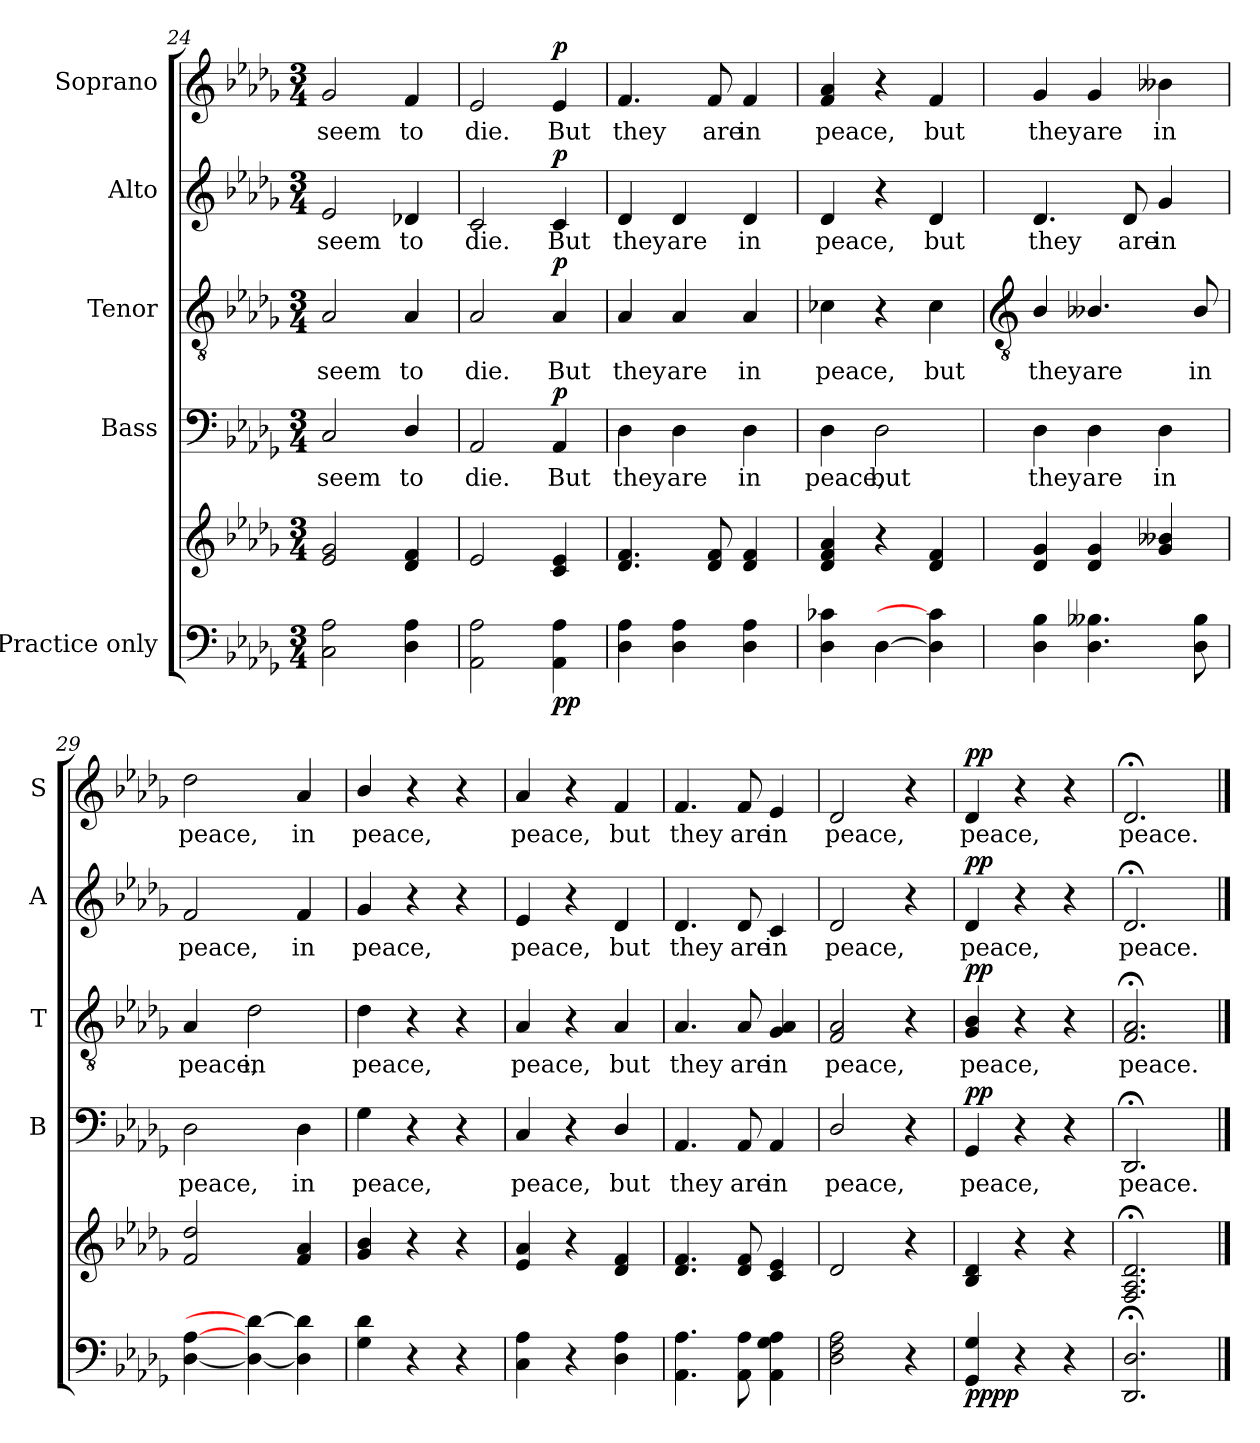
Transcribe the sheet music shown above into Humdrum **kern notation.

**kern	**kern	**dynam	**kern	**text	**dynam	**kern	**text	**dynam	**kern	**text	**dynam	**kern	**text	**dynam
*part5	*part5	*part5	*part4	*part4	*part4	*part3	*part3	*part3	*part2	*part2	*part2	*part1	*part1	*part1
*staff6	*staff5	*staff5/6	*staff4	*staff4	*staff4	*staff3	*staff3	*staff3	*staff2	*staff2	*staff2	*staff1	*staff1	*staff1
*I"Practice only	*	*	*I"Bass	*	*	*I"Tenor	*	*	*I"Alto	*	*	*I"Soprano	*	*
*	*	*	*I'B	*	*	*I'T	*	*	*I'A	*	*	*I'S	*	*
*clefF4	*clefG2	*	*clefF4	*	*	*clefGv2	*	*	*clefG2	*	*	*clefG2	*	*
*k[b-e-a-d-g-]	*k[b-e-a-d-g-]	*	*k[b-e-a-d-g-]	*	*	*k[b-e-a-d-g-]	*	*	*k[b-e-a-d-g-]	*	*	*k[b-e-a-d-g-]	*	*
*D-:	*D-:	*	*D-:	*	*	*D-:	*	*	*D-:	*	*	*D-:	*	*
*M3/4	*M3/4	*	*M3/4	*	*	*M3/4	*	*	*M3/4	*	*	*M3/4	*	*
=24	=24	=24	=24	=24	=24	=24	=24	=24	=24	=24	=24	=24	=24	=24
!	!	!	!	!LO:LY:b	!	!	!LO:LY:b	!	!	!LO:LY:b	!	!	!LO:LY:b	!
2C 2A-	2e- 2g-	.	2C	seem	.	2A-	seem	.	2e-	seem	.	2g-	seem	.
!	!	!	!	!LO:LY:b	!	!	!LO:LY:b	!	!	!LO:LY:b	!	!	!LO:LY:b	!
4D-\ 4A-\	4d- 4f	.	4D-/	to	.	4A-	to	.	4d-X	to	.	4f	to	.
=25	=25	=25	=25	=25	=25	=25	=25	=25	=25	=25	=25	=25	=25	=25
!	!	!	!	!LO:LY:b	!	!	!LO:LY:b	!	!	!LO:LY:b	!	!	!LO:LY:b	!
2AA- 2A-	2e-	.	2AA-	die.	.	2A-	die.	.	2c	die.	.	2e-	die.	.
!	!	!LO:DY:b=2	!	!LO:LY:b	!	!	!LO:LY:b	!	!	!LO:LY:b	!	!	!LO:LY:b	!
!	!	!LO:DY:n=1:b	!	!	!LO:DY:b	!	!	!LO:DY:b	!	!	!LO:DY:b	!	!	!LO:DY:b
4AA- 4A-	4c 4e-	p p	4AA-	But	p	4A-	But	p	4c	But	p	4e-	But	p
=26	=26	=26	=26	=26	=26	=26	=26	=26	=26	=26	=26	=26	=26	=26
!	!	!	!	!LO:LY:b	!	!	!LO:LY:b	!	!	!LO:LY:b	!	!	!LO:LY:b	!
4D- 4A-	4.d- 4.f	.	4D-	they	.	4A-	they	.	4d-	they	.	4.f	they	.
!	!	!	!	!LO:LY:b	!	!	!LO:LY:b	!	!	!LO:LY:b	!	!	!	!
4D- 4A-	.	.	4D-	are	.	4A-	are	.	4d-	are	.	.	.	.
!	!	!	!	!	!	!	!	!	!	!	!	!	!LO:LY:b	!
.	8d- 8f	.	.	.	.	.	.	.	.	.	.	8f	are	.
!	!	!	!	!LO:LY:b	!	!	!LO:LY:b	!	!	!LO:LY:b	!	!	!LO:LY:b	!
4D- 4A-	4d- 4f	.	4D-	in	.	4A-	in	.	4d-	in	.	4f	in	.
=27	=27	=27	=27	=27	=27	=27	=27	=27	=27	=27	=27	=27	=27	=27
!	!	!	!	!LO:LY:b	!	!	!LO:LY:b	!	!	!LO:LY:b	!	!	!LO:LY:b	!
4D- 4c-X	4d- 4f 4a-	.	4D-	peace,	.	4c-X	peace,	.	4d-	peace,	.	4f 4a-	peace,	.
!	!	!	!	!LO:LY:b	!	!	!	!	!	!	!	!	!	!
[4D-	4r	.	2D-	but	.	4r	.	.	4r	.	.	4r	.	.
!	!	!	!	!	!	!	!LO:LY:b	!	!	!LO:LY:b	!	!	!LO:LY:b	!
4D-] 4c-]	4d- 4f	.	.	.	.	4c-	but	.	4d-	but	.	4f	but	.
!!LO:LB:g=z
=28	=28	=28	=28	=28	=28	=28	=28	=28	=28	=28	=28	=28	=28	=28
*	*	*	*	*	*	*clefGv2	*	*	*	*	*	*	*	*
!	!	!	!	!LO:LY:b	!	!	!LO:LY:b	!	!	!LO:LY:b	!	!	!LO:LY:b	!
4D- 4B-	4d- 4g-	.	4D-	they	.	4B-/	they	.	4.d-	they	.	4g-	they	.
!	!	!	!	!LO:LY:b	!	!	!LO:LY:b	!	!	!	!	!	!LO:LY:b	!
4.D- 4.B--X	4d- 4g-	.	4D-	are	.	4.B--X/	are	.	.	.	.	4g-	are	.
!	!	!	!	!	!	!	!	!	!	!LO:LY:b	!	!	!	!
.	.	.	.	.	.	.	.	.	8d-	are	.	.	.	.
!	!	!	!	!LO:LY:b	!	!	!	!	!	!LO:LY:b	!	!	!LO:LY:b	!
.	4g- 4b--X	.	4D-	in	.	.	.	.	4g-	in	.	4b--X	in	.
!	!	!	!	!	!	!	!LO:LY:b	!	!	!	!	!	!	!
8D- 8B--	.	.	.	.	.	8B--/	in	.	.	.	.	.	.	.
=29	=29	=29	=29	=29	=29	=29	=29	=29	=29	=29	=29	=29	=29	=29
!	!	!	!	!LO:LY:b	!	!	!LO:LY:b	!	!	!LO:LY:b	!	!	!LO:LY:b	!
[4D- [4A-	2f 2dd-	.	2D-	peace,	.	4A-	peace,	.	2f	peace,	.	2dd-	peace,	.
!	!	!	!	!	!	!	!LO:LY:b	!	!	!	!	!	!	!
4D-_ 4d-_	.	.	.	.	.	2d-	in	.	.	.	.	.	.	.
!	!	!	!	!LO:LY:b	!	!	!	!	!	!LO:LY:b	!	!	!LO:LY:b	!
4D-] 4d-]	4f 4a-	.	4D-	in	.	.	.	.	4f	in	.	4a-	in	.
=30	=30	=30	=30	=30	=30	=30	=30	=30	=30	=30	=30	=30	=30	=30
!	!	!	!	!LO:LY:b	!	!	!LO:LY:b	!	!	!LO:LY:b	!	!	!LO:LY:b	!
4G-\ 4d-\	4g-/ 4b-/	.	4G-\	peace,	.	4d-\	peace,	.	4g-/	peace,	.	4b-/	peace,	.
4r	4r	.	4r	.	.	4r	.	.	4r	.	.	4r	.	.
4r	4r	.	4r	.	.	4r	.	.	4r	.	.	4r	.	.
=31	=31	=31	=31	=31	=31	=31	=31	=31	=31	=31	=31	=31	=31	=31
!	!	!	!	!LO:LY:b	!	!	!LO:LY:b	!	!	!LO:LY:b	!	!	!LO:LY:b	!
4C 4A-	4e- 4a-	.	4C	peace,	.	4A-	peace,	.	4e-	peace,	.	4a-	peace,	.
4r	4r	.	4r	.	.	4r	.	.	4r	.	.	4r	.	.
!	!	!	!	!LO:LY:b	!	!	!LO:LY:b	!	!	!LO:LY:b	!	!	!LO:LY:b	!
4D-\ 4A-\	4d- 4f	.	4D-/	but	.	4A-	but	.	4d-	but	.	4f	but	.
=32	=32	=32	=32	=32	=32	=32	=32	=32	=32	=32	=32	=32	=32	=32
!	!	!	!	!LO:LY:b	!	!	!LO:LY:b	!	!	!LO:LY:b	!	!	!LO:LY:b	!
4.AA- 4.A-	4.d- 4.f	.	4.AA-	they	.	4.A-	they	.	4.d-	they	.	4.f	they	.
!	!	!	!	!LO:LY:b	!	!	!LO:LY:b	!	!	!LO:LY:b	!	!	!LO:LY:b	!
8AA- 8A-	8d- 8f	.	8AA-	are	.	8A-	are	.	8d-	are	.	8f	are	.
!	!	!	!	!LO:LY:b	!	!	!LO:LY:b	!	!	!LO:LY:b	!	!	!LO:LY:b	!
4AA- 4G- 4A-	4c 4e-	.	4AA-	in	.	4G- 4A-	in	.	4c	in	.	4e-	in	.
=33	=33	=33	=33	=33	=33	=33	=33	=33	=33	=33	=33	=33	=33	=33
!	!	!	!	!LO:LY:b	!	!	!LO:LY:b	!	!	!LO:LY:b	!	!	!LO:LY:b	!
2D-\ 2F\ 2A-\	2d-	.	2D-/	peace,	.	2F 2A-	peace,	.	2d-	peace,	.	2d-	peace,	.
4r	4r	.	4r	.	.	4r	.	.	4r	.	.	4r	.	.
=34	=34	=34	=34	=34	=34	=34	=34	=34	=34	=34	=34	=34	=34	=34
!	!	!LO:DY:b=2	!	!LO:LY:b	!	!	!LO:LY:b	!	!	!LO:LY:b	!	!	!LO:LY:b	!
!	!	!LO:DY:n=1:b	!	!	!LO:DY:b	!	!	!LO:DY:b	!	!	!LO:DY:b	!	!	!LO:DY:b
4GG- 4G-	4B- 4d-	pp pp	4GG-	peace,	pp	4G- 4B-	peace,	pp	4d-	peace,	pp	4d-	peace,	pp
4r	4r	.	4r	.	.	4r	.	.	4r	.	.	4r	.	.
4r	4r	.	4r	.	.	4r	.	.	4r	.	.	4r	.	.
=35	=35	=35	=35	=35	=35	=35	=35	=35	=35	=35	=35	=35	=35	=35
!	!	!	!	!LO:LY:b	!	!	!LO:LY:b	!	!	!LO:LY:b	!	!	!LO:LY:b	!
2.DD-; 2.D-;	2.F;< 2.A-;< 2.d-;<	.	2.DD-;<	peace.	.	2.F;< 2.A-;<	peace.	.	2.d-;<	peace.	.	2.d-;<	peace.	.
==	==	==	==	==	==	==	==	==	==	==	==	==	==	==
*-	*-	*-	*-	*-	*-	*-	*-	*-	*-	*-	*-	*-	*-	*-
